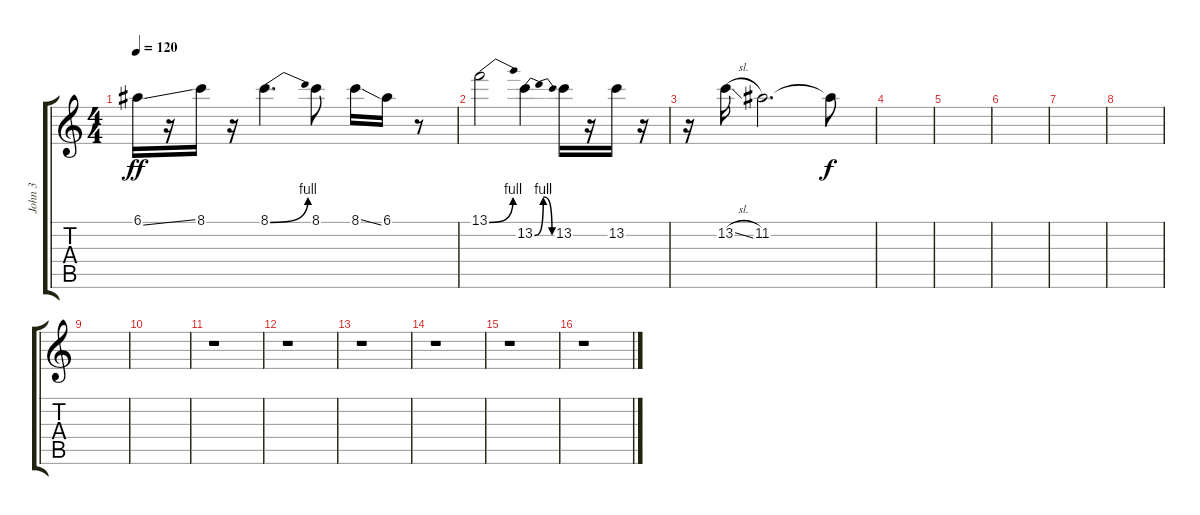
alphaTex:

\track ("John 3" "John 3") {instrument distortionguitar}
\staff {score tabs}
\tuning (E4 B3 G3 D3 A2 E2) {hide}
\ts (4 4)
\tempo 120
\clef g2
\ks c
6.1{ss}.16{dy ff} r.16 8.1.16 r.16 8.1{be (bend 0 0 60 4)}.4{d} 8.1.8 8.1{ss}.16 6.1.16 r.8 |
13.1{be (bend 0 0 60 4)}.2 13.2{be (bendrelease 0 0 10 4 20 4 60 0)}.4 13.2.16 r.16 13.2.16 r.16 |
r.16 13.2{sl}.16 11.2.2{d} 11.2{t}.8{dy f} |
|
|
|
|
|
|
|
r.1 |
r.1 |
r.1 |
r.1 |
r.1 |
r.1
